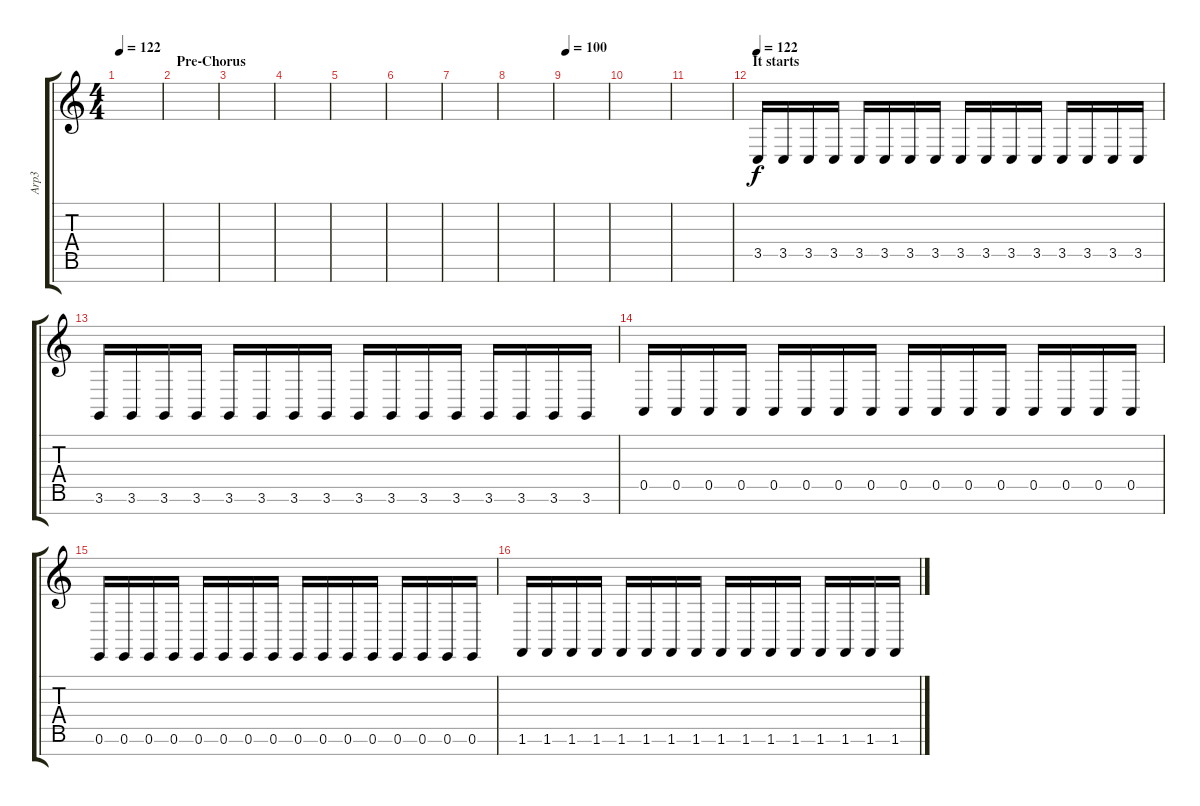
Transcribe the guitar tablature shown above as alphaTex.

\track ("Arp3" "Arp3") {instrument pad1newage}
\staff {score tabs}
\tuning (E4 B3 G3 D3 A2 E2 B1) {hide}
\ts (4 4)
\tempo 122
\clef g2
\ks c
|
\section ("" "Pre-Chorus")
|
|
|
|
|
|
|
\tempo 100
|
|
|
\section ("" "It starts")
\tempo 122
3.5.16 3.5.16 3.5.16 3.5.16 3.5.16 3.5.16 3.5.16 3.5.16 3.5.16 3.5.16 3.5.16 3.5.16 3.5.16 3.5.16 3.5.16 3.5.16 |
3.6.16 3.6.16 3.6.16 3.6.16 3.6.16 3.6.16 3.6.16 3.6.16 3.6.16 3.6.16 3.6.16 3.6.16 3.6.16 3.6.16 3.6.16 3.6.16 |
0.5.16 0.5.16 0.5.16 0.5.16 0.5.16 0.5.16 0.5.16 0.5.16 0.5.16 0.5.16 0.5.16 0.5.16 0.5.16 0.5.16 0.5.16 0.5.16 |
0.6.16 0.6.16 0.6.16 0.6.16 0.6.16 0.6.16 0.6.16 0.6.16 0.6.16 0.6.16 0.6.16 0.6.16 0.6.16 0.6.16 0.6.16 0.6.16 |
1.6.16 1.6.16 1.6.16 1.6.16 1.6.16 1.6.16 1.6.16 1.6.16 1.6.16 1.6.16 1.6.16 1.6.16 1.6.16 1.6.16 1.6.16 1.6.16
